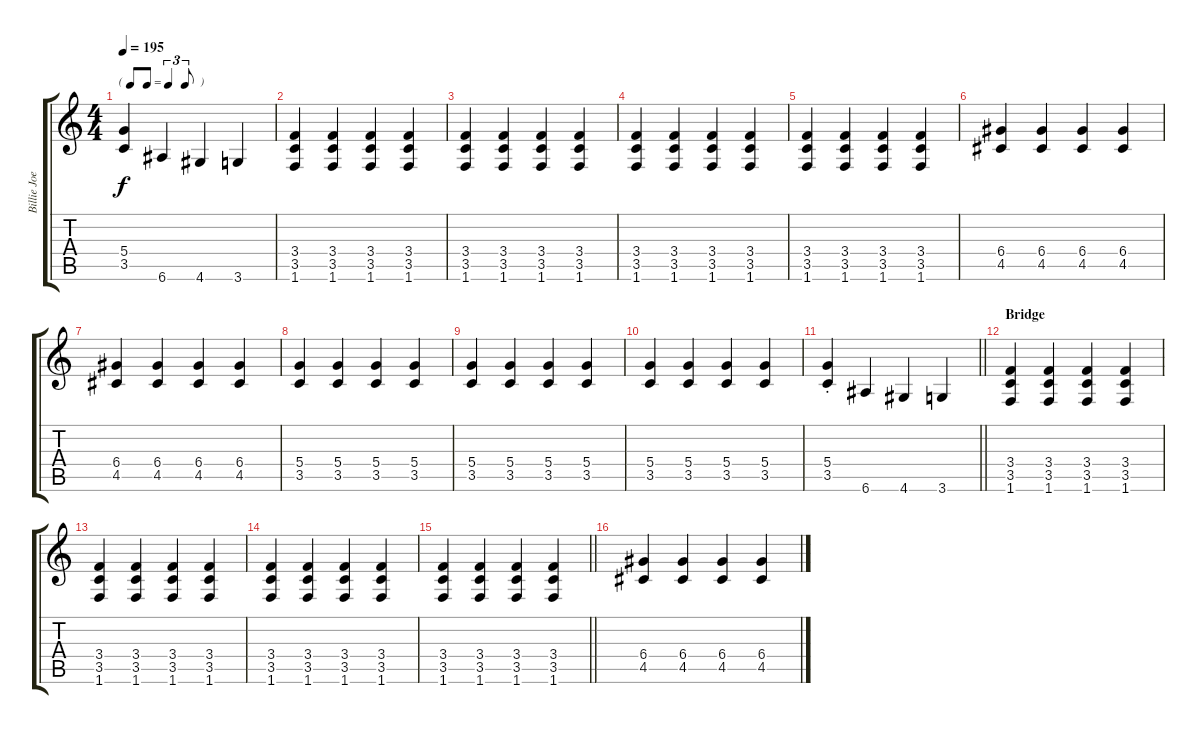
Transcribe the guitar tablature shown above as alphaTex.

\track ("Billie Joe" "Billie Joe") {instrument distortionguitar}
\staff {score tabs}
\tuning (E4 B3 G3 D3 A2 E2) {hide}
\ts (4 4)
\tf triplet8th
\tempo 195
\clef g2
\ks c
(5.4 3.5).4{dy f} 6.6.4 4.6.4 3.6.4 |
(3.4 3.5 1.6).4 (3.4 3.5 1.6).4 (3.4 3.5 1.6).4 (3.4 3.5 1.6).4 |
(3.4 3.5 1.6).4 (3.4 3.5 1.6).4 (3.4 3.5 1.6).4 (3.4 3.5 1.6).4 |
(3.4 3.5 1.6).4 (3.4 3.5 1.6).4 (3.4 3.5 1.6).4 (3.4 3.5 1.6).4 |
(3.4 3.5 1.6).4 (3.4 3.5 1.6).4 (3.4 3.5 1.6).4 (3.4 3.5 1.6).4 |
(6.4 4.5).4 (6.4 4.5).4 (6.4 4.5).4 (6.4 4.5).4 |
(6.4 4.5).4 (6.4 4.5).4 (6.4 4.5).4 (6.4 4.5).4 |
(5.4 3.5).4 (5.4 3.5).4 (5.4 3.5).4 (5.4 3.5).4 |
(5.4 3.5).4 (5.4 3.5).4 (5.4 3.5).4 (5.4 3.5).4 |
(5.4 3.5).4 (5.4 3.5).4 (5.4 3.5).4 (5.4 3.5).4 |
\barLineRight lightlight
(5.4{st} 3.5{st}).4 6.6.4 4.6.4 3.6.4 |
\section ("" "Bridge")
(3.4 3.5 1.6).4 (3.4 3.5 1.6).4 (3.4 3.5 1.6).4 (3.4 3.5 1.6).4 |
(3.4 3.5 1.6).4 (3.4 3.5 1.6).4 (3.4 3.5 1.6).4 (3.4 3.5 1.6).4 |
(3.4 3.5 1.6).4 (3.4 3.5 1.6).4 (3.4 3.5 1.6).4 (3.4 3.5 1.6).4 |
\barLineRight lightlight
(3.4 3.5 1.6).4 (3.4 3.5 1.6).4 (3.4 3.5 1.6).4 (3.4 3.5 1.6).4 |
(6.4 4.5).4 (6.4 4.5).4 (6.4 4.5).4 (6.4 4.5).4
